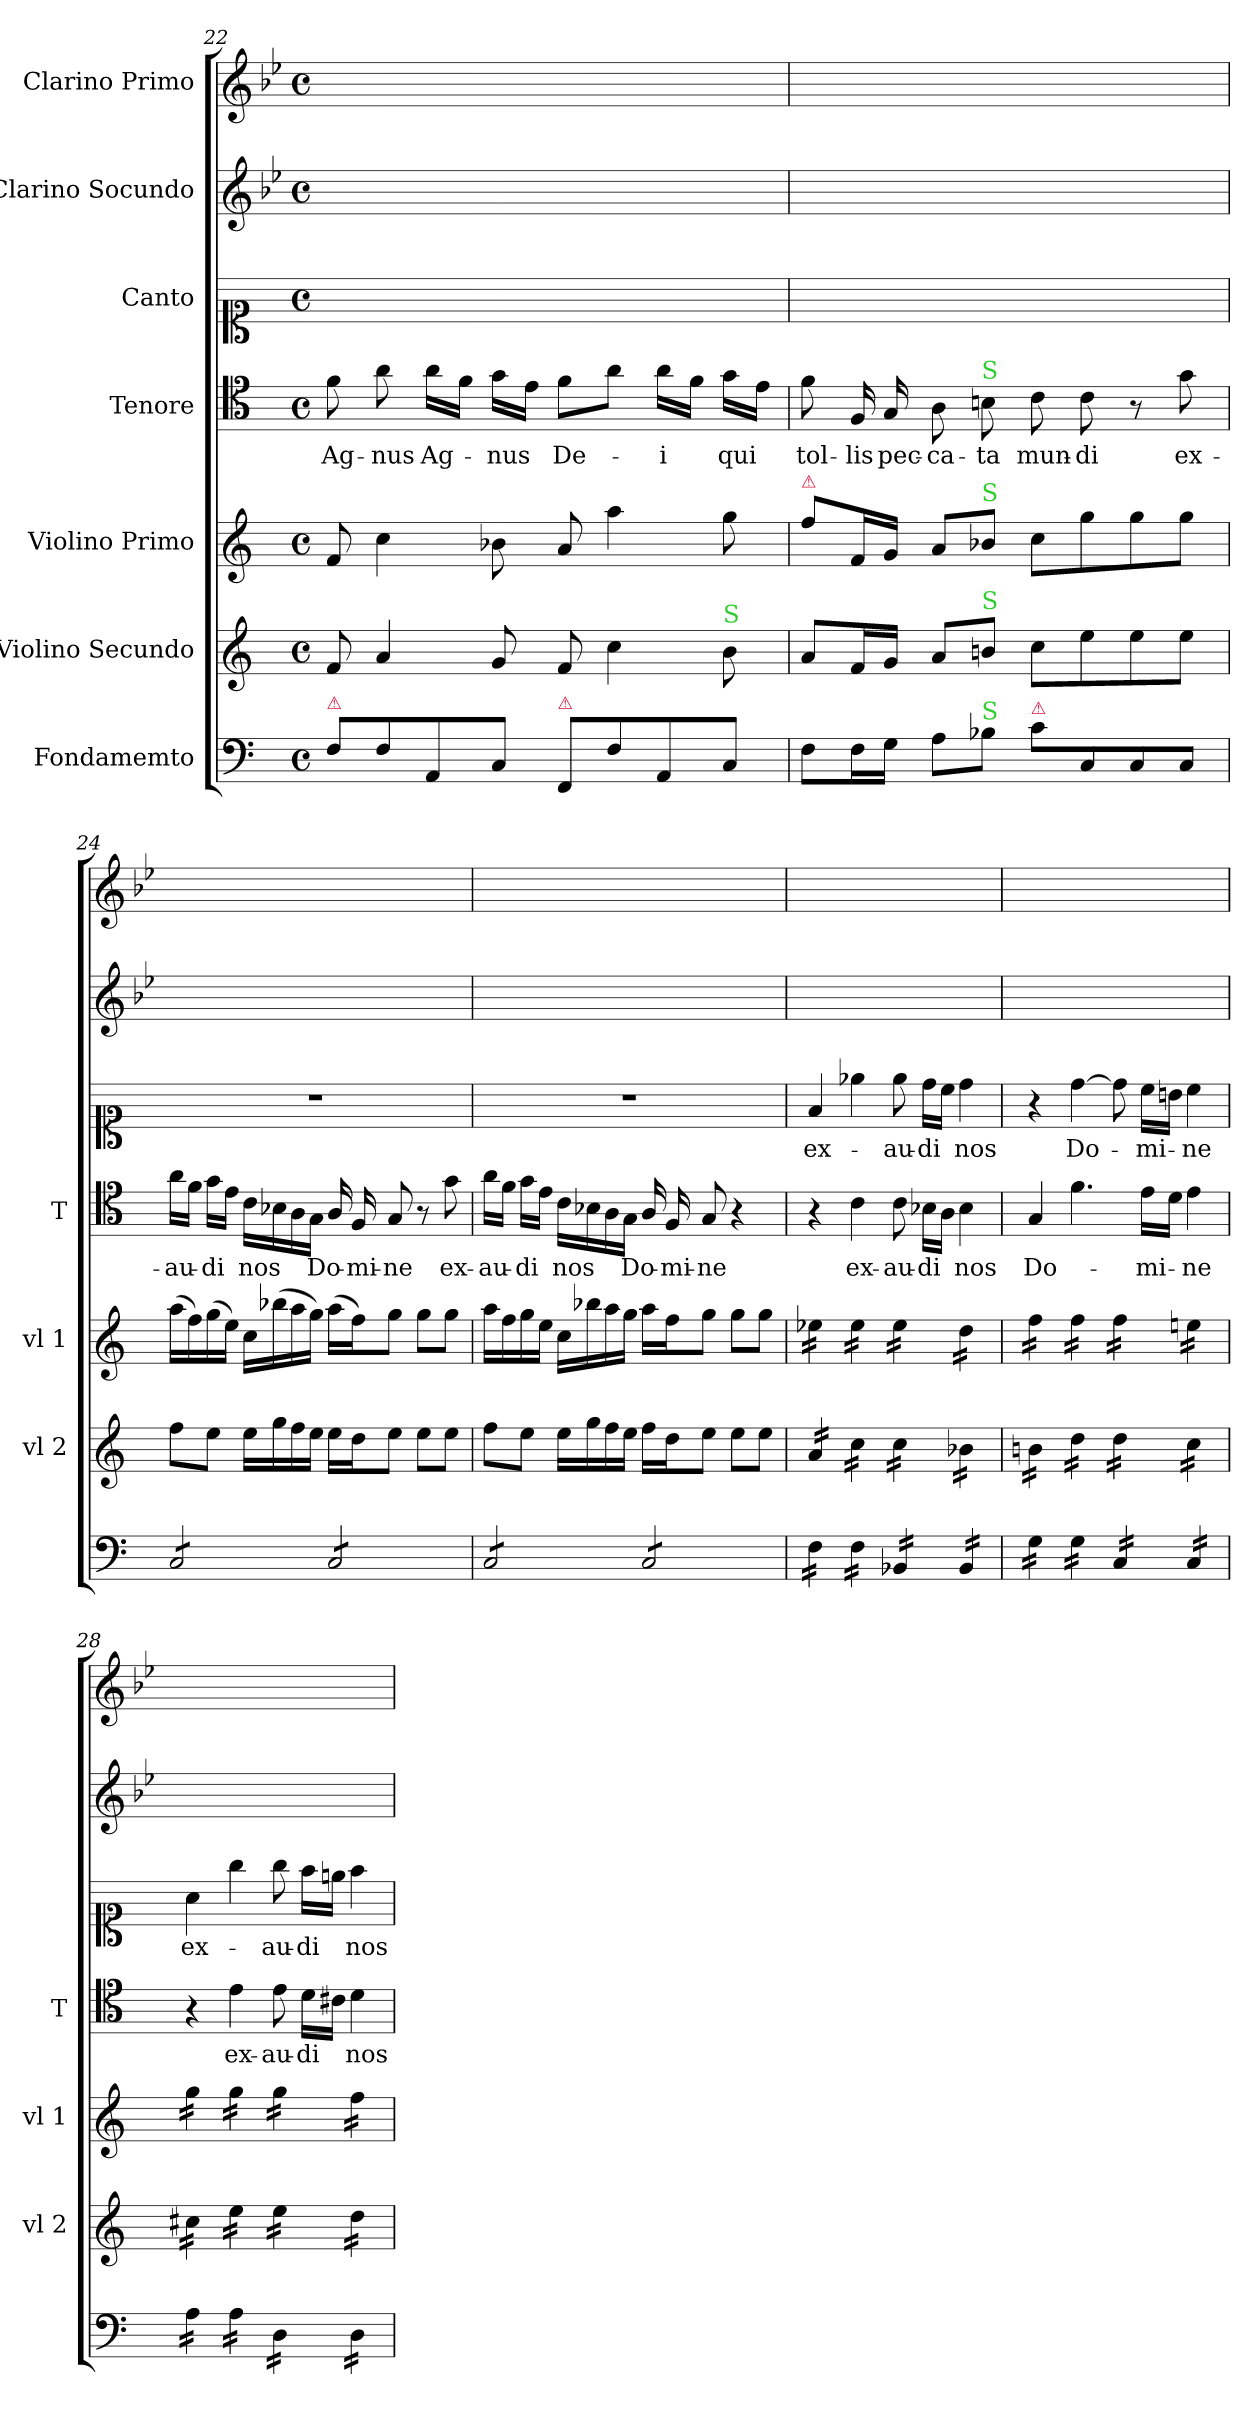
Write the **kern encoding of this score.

**kern	**kern	**dynam	**kern	**dynam	**kern	**text	**kern	**text	**kern	**kern
*part7	*part6	*part6	*part5	*part5	*part4	*part4	*part3	*part3	*part2	*part1
*staff7	*staff6	*staff6	*staff5	*staff5	*staff4	*staff4	*staff3	*staff3	*staff2	*staff1
*I"Fondamemto	*I"Violino Secundo	*	*I"Violino Primo	*	*I"Tenore	*	*I"Canto	*	*I"Clarino Socundo	*I"Clarino Primo
*	*I'vl 2	*	*I'vl 1	*	*I'T	*	*	*	*	*
*clefF4	*clefG2	*	*clefG2	*	*clefC4	*	*clefC1	*	*clefG2	*clefG2
*	*	*	*	*	*	*	*	*	*ITrd-1c-2	*ITrd-1c-2
*k[]	*k[]	*	*k[]	*	*k[]	*	*k[]	*	*k[]	*k[]
*M4/4	*M4/4	*	*M4/4	*	*M4/4	*	*M4/4	*	*M4/4	*M4/4
*met(c)	*met(c)	*	*met(c)	*	*met(c)	*	*met(c)	*	*met(c)	*met(c)
=22	=22	=22	=22	=22	=22	=22	=22	=22	=22	=22
!LO:TX:a:color=crimson:t=⚠	!	!	!	!	!	!	!	!	!	!
!	!	!LO:DY:a	!	!LO:DY:a	!	!	!	!	!	!
8F\L	8f/	P&colon;	8f/	pia	8f\	Ag-	1ryy	.	1ryy	1ryy
8F\	4a/	.	4cc\	.	8a\	-nus	.	.	.	.
8AA/	.	.	.	.	16a\LL	Ag-	.	.	.	.
.	.	.	.	.	16f\JJ	.	.	.	.	.
8C/J	8g/	.	8b-X\	.	16g\LL	-nus	.	.	.	.
.	.	.	.	.	16e\JJ	.	.	.	.	.
!LO:TX:a:color=crimson:t=⚠	!	!	!	!	!	!	!	!	!	!
8FF/L	8f/	.	8a/	.	8f\L	De-	.	.	.	.
8F\	4cc\	.	4aa\	.	8a\J	.	.	.	.	.
8AA/	.	.	.	.	16a\LL	-i	.	.	.	.
.	.	.	.	.	16f\JJ	.	.	.	.	.
!	!LO:TX:a:color=limegreen:t=S	!	!	!	!	!	!	!	!	!
8C/J	8b\	.	8gg\	.	16g\LL	qui	.	.	.	.
.	.	.	.	.	16e\JJ	.	.	.	.	.
=23	=23	=23	=23	=23	=23	=23	=23	=23	=23	=23
!	!	!	!LO:TX:a:color=crimson:t=⚠	!	!	!	!	!	!	!
8F\L	8a/L	.	8ff\L	.	8f\	tol-	1ryy	.	1ryy	1ryy
16F\L	16f/L	.	16f/L	.	16F/	-lis	.	.	.	.
16G\JJ	16g/JJ	.	16g/JJ	.	16G/	pec-	.	.	.	.
8A\L	8a/L	.	8a/L	.	8A\	-ca-	.	.	.	.
!	!	!	!	!	!LO:TX:a:color=limegreen:t=S	!	!	!	!	!
!	!	!	!LO:TX:a:color=limegreen:t=S	!	!	!	!	!	!	!
!	!LO:TX:a:color=limegreen:t=S	!	!	!	!	!	!	!	!	!
!LO:TX:a:color=limegreen:t=S	!	!	!	!	!	!	!	!	!	!
8B-X\J	8bn/J	.	8b-X/J	.	8Bn\	-ta	.	.	.	.
!LO:TX:a:color=crimson:t=⚠	!	!	!	!	!	!	!	!	!	!
8c\L	8cc\L	.	8cc\L	.	8c\	mun-	.	.	.	.
8C/	8ee\	.	8gg\	.	8c\	-di	.	.	.	.
8C/	8ee\	.	8gg\	.	8r	.	.	.	.	.
8C/J	8ee\J	.	8gg\J	.	8g\	ex-	.	.	.	.
=24	=24	=24	=24	=24	=24	=24	=24	=24	=24	=24
*tremolo	*	*	*	*	*	*	*	*	*	*
8C/L	8ff\L	.	(16aa\LL	.	16a\LL	-au-	1r	.	1ryy	1ryy
.	.	.	16ff\)	.	16f\JJ	.	.	.	.	.
8C/	8ee\J	.	(16gg\	.	16g\LL	-di	.	.	.	.
.	.	.	16ee\JJ)	.	16e\JJ	.	.	.	.	.
8C/	16ee\LL	.	16cc\LL	.	16c\LL	nos	.	.	.	.
.	16gg\	.	(16bb-X\	.	16B-X\	.	.	.	.	.
8C/J	16ff\	.	16aa\	.	16A\	.	.	.	.	.
.	16ee\JJ	.	16gg\JJ)	.	16G\JJ	.	.	.	.	.
8C/L	16ee\LL	.	(16aa\LL	.	16A/	Do-	.	.	.	.
.	16dd\J	.	16ff\J)	.	16F/	-mi-	.	.	.	.
8C/	8ee\J	.	8gg\J	.	8G/	-ne	.	.	.	.
8C/	8ee\L	.	8gg\L	.	8r	.	.	.	.	.
8C/J	8ee\J	.	8gg\J	.	8g\	ex-	.	.	.	.
=25	=25	=25	=25	=25	=25	=25	=25	=25	=25	=25
8C/L	8ff\L	.	16aa\LL	.	16a\LL	-au-	1r	.	1ryy	1ryy
.	.	.	16ff\	.	16f\JJ	.	.	.	.	.
8C/	8ee\J	.	16gg\	.	16g\LL	-di	.	.	.	.
.	.	.	16ee\JJ	.	16e\JJ	.	.	.	.	.
8C/	16ee\LL	.	16cc\LL	.	16c\LL	nos	.	.	.	.
.	16gg\	.	16bb-X\	.	16B-X\	.	.	.	.	.
8C/J	16ff\	.	16aa\	.	16A\	.	.	.	.	.
.	16ee\JJ	.	16gg\JJ	.	16G\JJ	.	.	.	.	.
8C/L	16ff\LL	.	16aa\LL	.	16A/	Do-	.	.	.	.
.	16dd\J	.	16ff\J	.	16F/	-mi-	.	.	.	.
8C/	8ee\J	.	8gg\J	.	8G/	-ne	.	.	.	.
8C/	8ee\L	.	8gg\L	.	4r	.	.	.	.	.
8C/J	8ee\J	.	8gg\J	.	.	.	.	.	.	.
=26	=26	=26	=26	=26	=26	=26	=26	=26	=26	=26
*	*tremolo	*	*	*	*	*	*	*	*	*
*	*	*	*tremolo	*	*	*	*	*	*	*
16F\LL	16a/LL	.	16ee-X\LL	.	4r	.	4f/	ex-	1ryy	1ryy
16F\	16a/	.	16ee-X\	.	.	.	.	.	.	.
16F\	16a/	.	16ee-X\	.	.	.	.	.	.	.
16F\JJ	16a/JJ	.	16ee-X\JJ	.	.	.	.	.	.	.
16F\LL	16cc\LL	.	16ee-\LL	.	4c\	ex-	4ee-X\	.	.	.
16F\	16cc\	.	16ee-\	.	.	.	.	.	.	.
16F\	16cc\	.	16ee-\	.	.	.	.	.	.	.
16F\JJ	16cc\JJ	.	16ee-\JJ	.	.	.	.	.	.	.
16BB-X/LL	16cc\LL	.	16ee-\LL	.	8c\	-au-	8ee-\	-au-	.	.
16BB-X/	16cc\	.	16ee-\	.	.	.	.	.	.	.
16BB-X/	16cc\	.	16ee-\	.	16B-X\LL	-di	16dd\LL	-di	.	.
16BB-X/JJ	16cc\JJ	.	16ee-\JJ	.	16A\JJ	.	16cc\JJ	.	.	.
16BB-/LL	16b-X\LL	.	16dd\LL	.	4B-\	nos	4dd\	nos	.	.
16BB-/	16b-X\	.	16dd\	.	.	.	.	.	.	.
16BB-/	16b-X\	.	16dd\	.	.	.	.	.	.	.
16BB-/JJ	16b-X\JJ	.	16dd\JJ	.	.	.	.	.	.	.
=27	=27	=27	=27	=27	=27	=27	=27	=27	=27	=27
16G\LL	16bn\LL	.	16ff\LL	.	4G/	Do-	4r	.	1ryy	1ryy
16G\	16bn\	.	16ff\	.	.	.	.	.	.	.
16G\	16bn\	.	16ff\	.	.	.	.	.	.	.
16G\JJ	16bn\JJ	.	16ff\JJ	.	.	.	.	.	.	.
16G\LL	16dd\LL	.	16ff\LL	.	4.f\	.	[4dd\	Do-	.	.
16G\	16dd\	.	16ff\	.	.	.	.	.	.	.
16G\	16dd\	.	16ff\	.	.	.	.	.	.	.
16G\JJ	16dd\JJ	.	16ff\JJ	.	.	.	.	.	.	.
16C/LL	16dd\LL	.	16ff\LL	.	.	.	8dd\]	.	.	.
16C/	16dd\	.	16ff\	.	.	.	.	.	.	.
16C/	16dd\	.	16ff\	.	16e\LL	-mi-	16cc\LL	-mi-	.	.
16C/JJ	16dd\JJ	.	16ff\JJ	.	16d\JJ	.	16bn\JJ	.	.	.
16C/LL	16cc\LL	.	16een\LL	.	4e\	-ne	4cc\	-ne	.	.
16C/	16cc\	.	16een\	.	.	.	.	.	.	.
16C/	16cc\	.	16een\	.	.	.	.	.	.	.
16C/JJ	16cc\JJ	.	16een\JJ	.	.	.	.	.	.	.
=28	=28	=28	=28	=28	=28	=28	=28	=28	=28	=28
16A\LL	16cc#X\LL	.	16gg\LL	.	4r	.	4a\	ex-	1ryy	1ryy
16A\	16cc#X\	.	16gg\	.	.	.	.	.	.	.
16A\	16cc#X\	.	16gg\	.	.	.	.	.	.	.
16A\JJ	16cc#X\JJ	.	16gg\JJ	.	.	.	.	.	.	.
16A\LL	16ee\LL	.	16gg\LL	.	4e\	ex-	4gg\	.	.	.
16A\	16ee\	.	16gg\	.	.	.	.	.	.	.
16A\	16ee\	.	16gg\	.	.	.	.	.	.	.
16A\JJ	16ee\JJ	.	16gg\JJ	.	.	.	.	.	.	.
16D\LL	16ee\LL	.	16gg\LL	.	8e\	-au-	8gg\	-au-	.	.
16D\	16ee\	.	16gg\	.	.	.	.	.	.	.
16D\	16ee\	.	16gg\	.	16d\LL	-di	16ff\LL	-di	.	.
16D\JJ	16ee\JJ	.	16gg\JJ	.	16c#X\JJ	.	16een\JJ	.	.	.
16D\LL	16dd\LL	.	16ff\LL	.	4d\	nos	4ff\	nos	.	.
16D\	16dd\	.	16ff\	.	.	.	.	.	.	.
16D\	16dd\	.	16ff\	.	.	.	.	.	.	.
16D\JJ	16dd\JJ	.	16ff\JJ	.	.	.	.	.	.	.
*	*	*	*Xtremolo	*	*	*	*	*	*	*
*	*Xtremolo	*	*	*	*	*	*	*	*	*
*Xtremolo	*	*	*	*	*	*	*	*	*	*
=	=	=	=	=	=	=	=	=	=	=
*-	*-	*-	*-	*-	*-	*-	*-	*-	*-	*-
